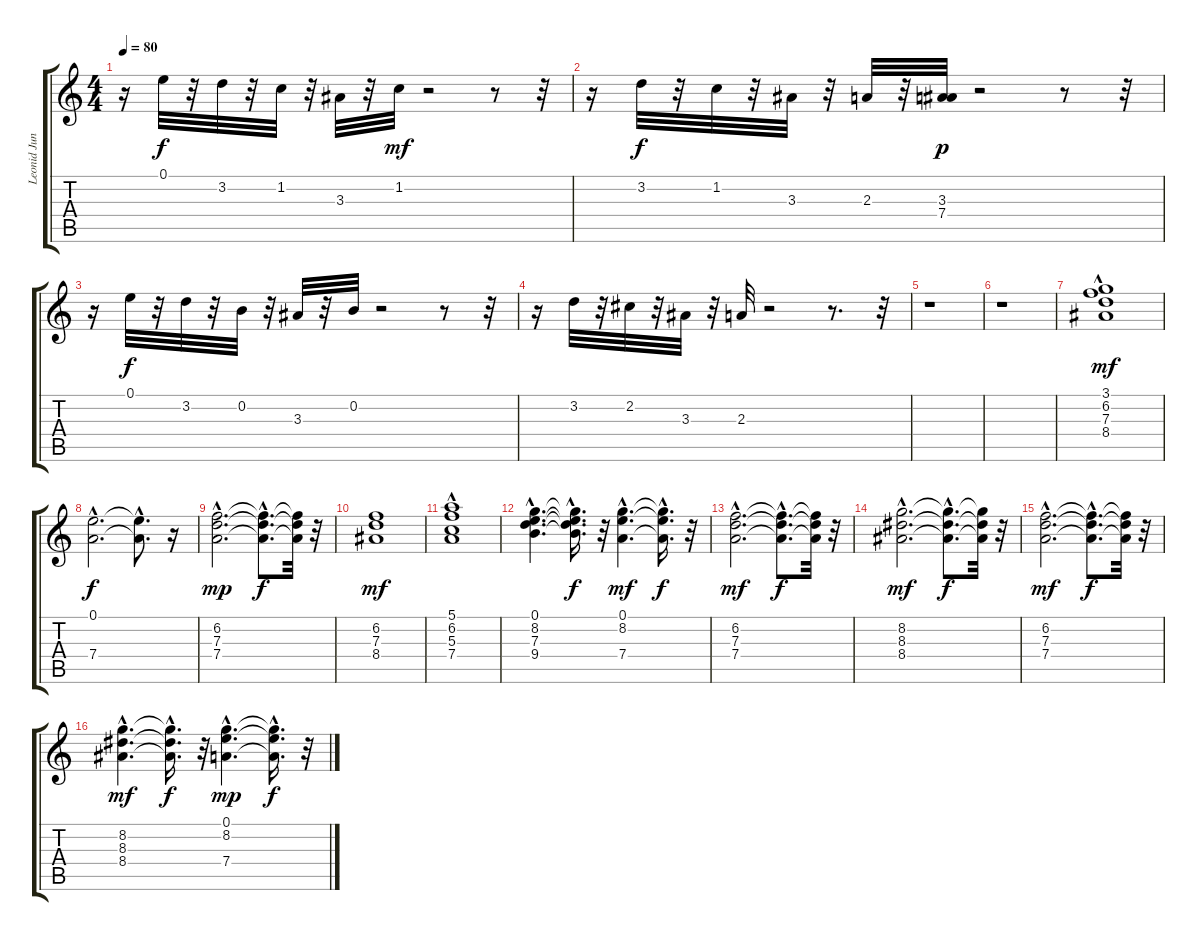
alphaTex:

\track ("Leonid Jung" "Leonid Jun") {instrument electricguitarclean}
\staff {score tabs}
\tuning (E4 B3 G3 D3 A2 E2) {hide}
\ts (4 4)
\tempo 80
\clef g2
\ks c
r.16{dy f} 0.1.32 r.32 3.2.32 r.32 1.2.32 r.32 3.3.32 r.32 1.2.32{dy mf} r.2 r.8 r.32 |
r.16 3.2.32{dy f} r.32 1.2.32 r.32 3.3.32 r.32 2.3.32 r.32 (3.3 7.4).32{dy p} r.2 r.8 r.32 |
r.16 0.1.32{dy f} r.32 3.2.32 r.32 0.2.32 r.32 3.3.32 r.32 0.2.32 r.2 r.8 r.32 |
r.16 3.2.32 r.32 2.2.32 r.32 3.3.32 r.32 2.3.32 r.2 r.8{d} r.32 |
r.1 |
r.1 |
(3.1 6.2{hac} 7.3{hac} 8.4{hac}).1{dy mf instrument synthstrings2} |
(0.1{hac} 7.4{hac}).2{d dy f} (0.1{hac t} 7.4{hac t}).8{d} r.16 |
(6.2{hac} 7.3{hac} 7.4{hac}).2{d dy mp} (6.2{hac t} 7.3{hac t} 7.4{hac t}).8{d dy f} (6.2{t} 7.3{t} 7.4{t}).32 r.32 |
(6.2 7.3 8.4).1{dy mf} |
(5.1{hac} 6.2 5.3 7.4).1 |
(0.1{hac} 8.2{hac} 7.3{hac} 9.4{hac}).4{d} (0.1{hac t} 8.2{hac t} 7.3{hac t} 9.4{hac t}).16{d dy f} r.32 (0.1{hac} 8.2{hac} 7.4{hac}).4{d dy mf} (0.1{hac t} 8.2{hac t} 7.4{hac t}).16{d dy f} r.32 |
(6.2{hac} 7.3{hac} 7.4{hac}).2{d dy mf} (6.2{hac t} 7.3{hac t} 7.4{hac t}).8{d dy f} (6.2{t} 7.3{t} 7.4{t}).32 r.32 |
(8.2{hac} 8.3{hac} 8.4{hac}).2{d dy mf} (8.2{hac t} 8.3{hac t} 8.4{hac t}).8{d dy f} (8.2{t} 8.3{t} 8.4{t}).32 r.32 |
(6.2{hac} 7.3{hac} 7.4{hac}).2{d dy mf} (6.2{hac t} 7.3{hac t} 7.4{hac t}).8{d dy f} (6.2{t} 7.3{t} 7.4{t}).32 r.32 |
(8.2{hac} 8.3{hac} 8.4{hac}).4{d dy mf} (8.2{hac t} 8.3{t} 8.4{hac t}).16{d dy f} r.32 (0.1{hac} 8.2{hac} 7.4{hac}).4{d dy mp} (0.1{hac t} 8.2{hac t} 7.4{hac t}).16{d dy f} r.32
